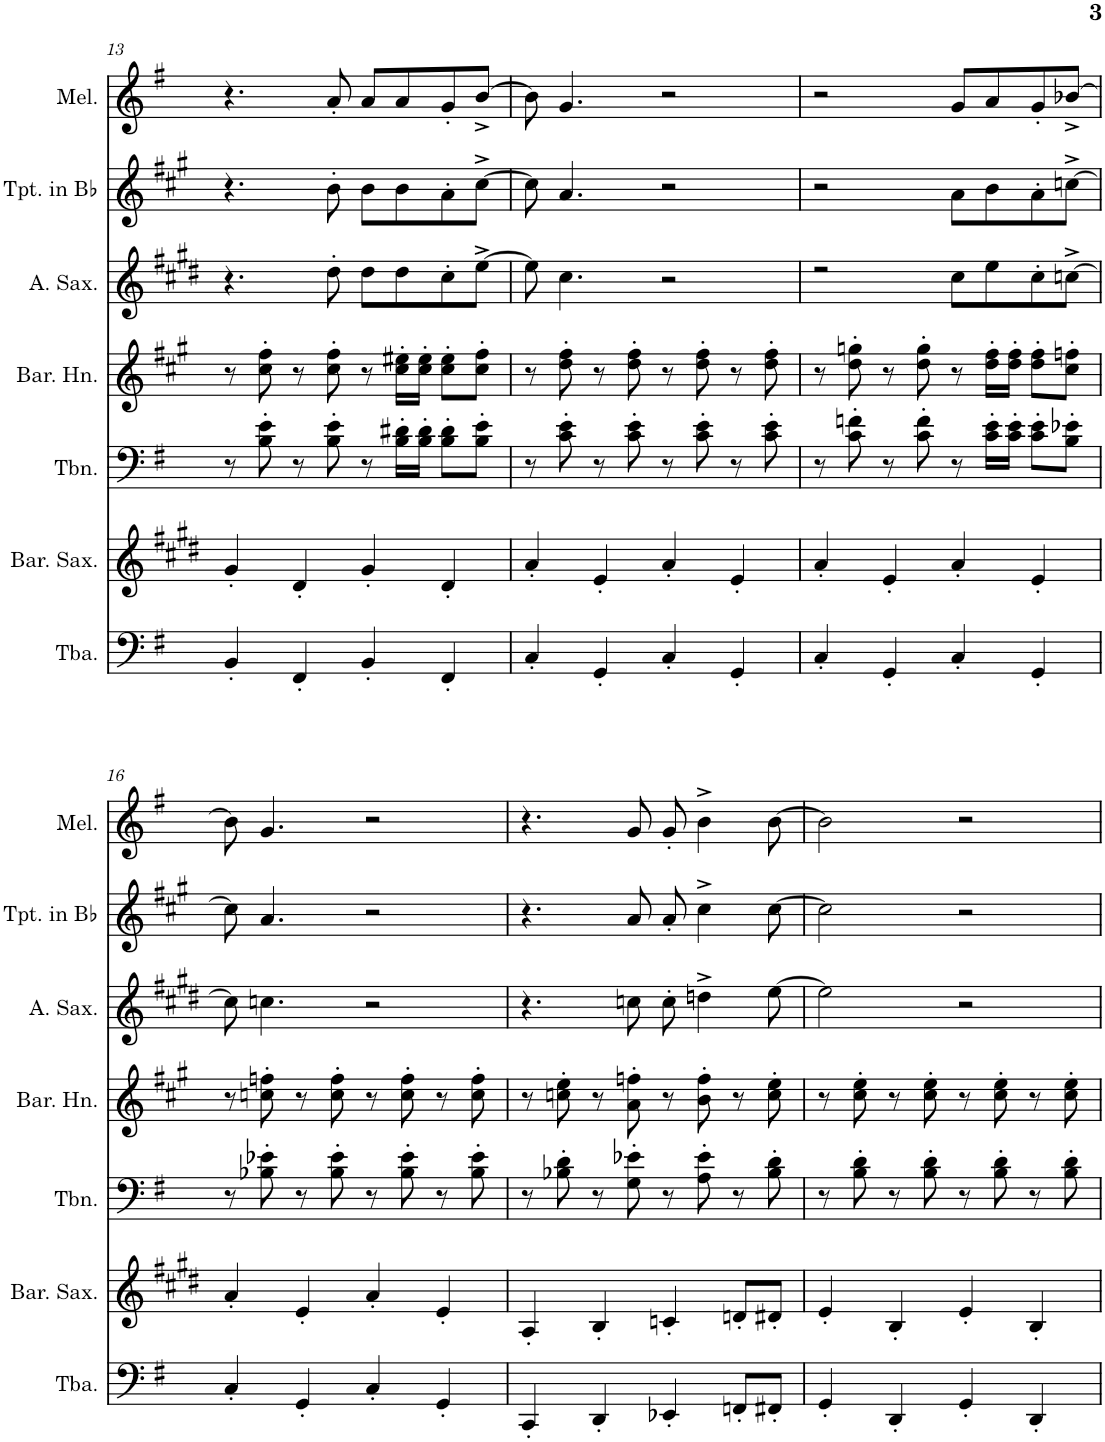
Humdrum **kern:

**kern	**kern	**kern	**kern	**kern	**kern	**kern
*part7	*part6	*part5	*part4	*part3	*part2	*part1
*staff7	*staff6	*staff5	*staff4	*staff3	*staff2	*staff1
*I"Tuba	*I"Baritone Saxophone	*I"Trombone	*I"Baritone Horn	*I"Alto Saxophone	*I"Trumpet in Bb	*I"Melodica
*I'Tba.	*I'Bar. Sax.	*I'Tbn.	*I'Bar. Hn.	*I'A. Sax.	*I'Tpt. in Bb	*I'Mel.
!!LO:PB:g=z
*clefF4	*clefG2	*clefF4	*clefG2	*clefG2	*clefG2	*clefG2
*	*Trd12c21	*	*Trd8c14	*Trd5c9	*Trd1c2	*
*k[f#]	*k[f#c#g#d#]	*k[f#]	*k[f#c#g#]	*k[f#c#g#d#]	*k[f#c#g#]	*k[f#]
*M4/4	*M4/4	*M4/4	*M4/4	*M4/4	*M4/4	*M4/4
=13	=13	=13	=13	=13	=13	=13
4BB'/	4g#'/	8r	8r	4.r	4.r	4.r
.	.	8B\' 8e\'	8cc#\' 8ff#\'	.	.	.
4FF#'/	4d#'/	8r	8r	.	.	.
.	.	8B\' 8e\'	8cc#\' 8ff#\'	8dd#'\	8b'\	8a'/
4BB'/	4g#'/	8r	8r	8dd#\L	8b\L	8a/L
.	.	16B\' 16d#X\'LL	16cc#\' 16ee#X\'LL	8dd#\	8b\	8a/
.	.	16B\' 16d#\'JJ	16cc#\' 16ee#\'JJ	.	.	.
4FF#'/	4d#'/	8B\' 8d#\'L	8cc#\' 8ee#\'L	8cc#'\	8a'\	8g'/
.	.	8B\' 8e\'J	8cc#\' 8ff#\'J	[8ee^\J	[8cc#^\J	[8b^/J
=14	=14	=14	=14	=14	=14	=14
4C'/	4a'/	8r	8r	8ee\]	8cc#\]	8b\]
.	.	8c\' 8e\'	8dd\' 8ff#\'	4.cc#\	4.a/	4.g/
4GG'/	4e'/	8r	8r	.	.	.
.	.	8c\' 8e\'	8dd\' 8ff#\'	.	.	.
4C'/	4a'/	8r	8r	2r	2r	2r
.	.	8c\' 8e\'	8dd\' 8ff#\'	.	.	.
4GG'/	4e'/	8r	8r	.	.	.
.	.	8c\' 8e\'	8dd\' 8ff#\'	.	.	.
=15	=15	=15	=15	=15	=15	=15
4C'/	4a'/	8r	8r	2rdd	2r	2r
.	.	8c\' 8fn\'	8dd\' 8ggn\'	.	.	.
4GG'/	4e'/	8r	8r	.	.	.
.	.	8c\' 8f\'	8dd\' 8gg\'	.	.	.
4C'/	4a'/	8r	8r	8cc#\L	8a\L	8g/L
.	.	16c\' 16e\'LL	16dd\' 16ff#\'LL	8ee\	8b\	8a/
.	.	16c\' 16e\'JJ	16dd\' 16ff#\'JJ	.	.	.
4GG'/	4e'/	8c\' 8e\'L	8dd\' 8ff#\'L	8cc#'\	8a'\	8g'/
.	.	8B\' 8e-X\'J	8cc#\' 8ffn\'J	[8ccn^\J	[8ccn^\J	[8b-X^/J
!!LO:LB:g=z
=16	=16	=16	=16	=16	=16	=16
4C'/	4a'/	8r	8r	8cc\]	8cc\]	8b-\]
.	.	8B-X\' 8e-X\'	8ccn\' 8ffn\'	4.ccn\	4.a/	4.g/
4GG'/	4e'/	8r	8r	.	.	.
.	.	8B-\' 8e-\'	8cc\' 8ff\'	.	.	.
4C'/	4a'/	8r	8r	2r	2r	2r
.	.	8B-\' 8e-\'	8cc\' 8ff\'	.	.	.
4GG'/	4e'/	8r	8r	.	.	.
.	.	8B-\' 8e-\'	8cc\' 8ff\'	.	.	.
=17	=17	=17	=17	=17	=17	=17
4CC'/	4A'/	8r	8r	4.r	4.r	4.r
.	.	8B-X\' 8d\'	8ccn\' 8ee\'	.	.	.
4DD'/	4B'/	8r	8r	.	.	.
.	.	8G\' 8e-X\'	8a\' 8ffn\'	8ccn\	8a/	8g/
4EE-X'/	4cn'/	8r	8r	8cc'\	8a'/	8g'/
.	.	8A\' 8e-\'	8b\' 8ff\'	4ddn^\	4cc#^\	4b^\
8FFn'/L	8dn'/L	8r	8r	.	.	.
8FF#X'/J	8d#X'/J	8B-\' 8d\'	8cc\' 8ee\'	[8ee\	[8cc#\	[8b\
=18	=18	=18	=18	=18	=18	=18
4GG'/	4e'/	8r	8r	2ee\]	2cc#\]	2b\]
.	.	8B\' 8d\'	8cc#\' 8ee\'	.	.	.
4DD'/	4B'/	8r	8r	.	.	.
.	.	8B\' 8d\'	8cc#\' 8ee\'	.	.	.
4GG'/	4e'/	8r	8r	2r	2r	2r
.	.	8B\' 8d\'	8cc#\' 8ee\'	.	.	.
4DD'/	4B'/	8r	8r	.	.	.
.	.	8B\' 8d\'	8cc#\' 8ee\'	.	.	.
=	=	=	=	=	=	=
*-	*-	*-	*-	*-	*-	*-
